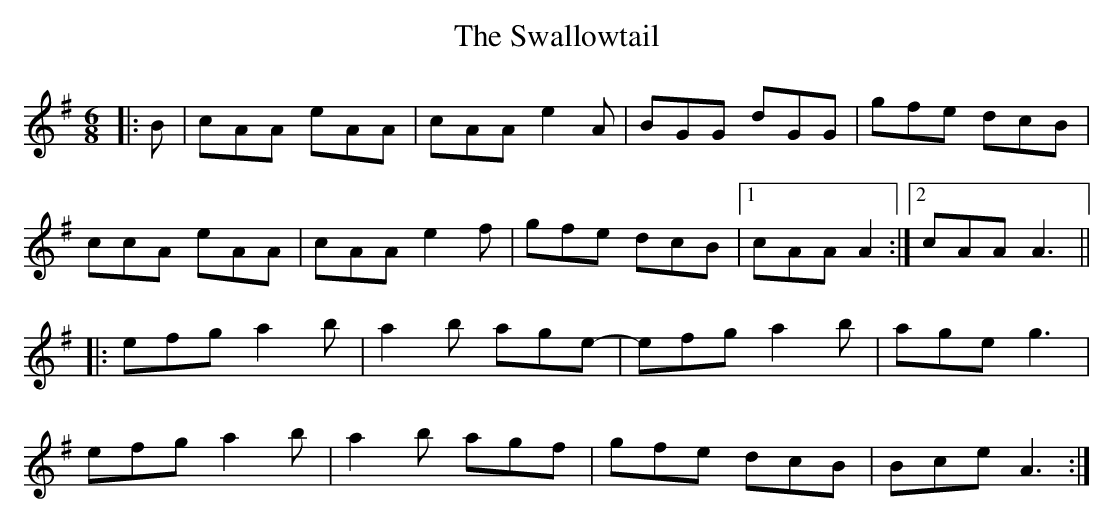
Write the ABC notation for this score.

X:1
T: The Swallowtail
M: 6/8
L: 1/8
K: Ador
|:B|cAA eAA|cAA e2A|BGG dGG|gfe dcB|
ccA eAA|cAA e2f|gfe dcB|1 cAA A2:|2 cAA A3||
|:efg a2b|a2b age-|efg a2b|age g3|
efg a2b|a2b agf|gfe dcB|Bce A3:|
